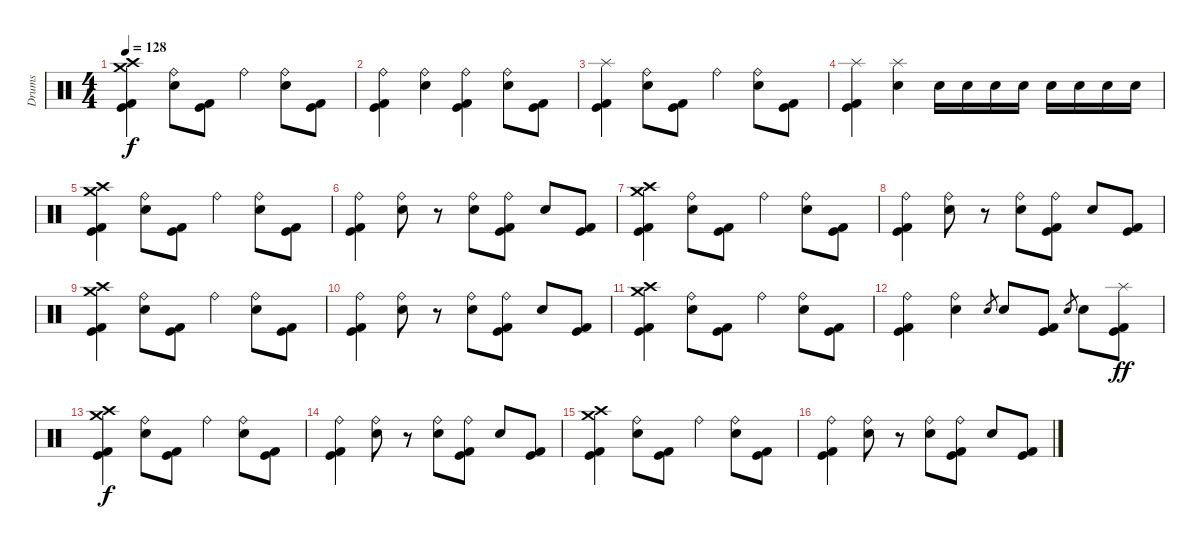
\track ("Drums" "Drums") {instrument percussion}
\staff {score}
\articulation defaults
\ts (4 4)
\tempo 128
\clef neutral
\ks c
("Crash medium (hit)" "Crash high (hit)" "Kick (hit) 2" "Kick (hit)").4{dy f} ("Ride (bell)" "Electric Snare (hit)").8 ("Kick (hit) 2" "Kick (hit)").8 "Ride (bell)".4 ("Ride (bell)" "Electric Snare (hit)").8 ("Kick (hit) 2" "Kick (hit)").8 |
("Ride (bell)" "Kick (hit) 2" "Kick (hit)").4 ("Ride (bell)" "Electric Snare (hit)").4 ("Ride (bell)" "Kick (hit) 2" "Kick (hit)").4 ("Ride (bell)" "Electric Snare (hit)").8 ("Kick (hit) 2" "Kick (hit)").8 |
("Splash (hit)" "Kick (hit) 2" "Kick (hit)").4 ("Ride (bell)" "Electric Snare (hit)").8 ("Kick (hit) 2" "Kick (hit)").8 "Ride (bell)".4 ("Ride (bell)" "Electric Snare (hit)").8 ("Kick (hit) 2" "Kick (hit)").8 |
("Splash (hit)" "Kick (hit) 2" "Kick (hit)").4 ("Splash (hit)" "Electric Snare (hit)").4 "Electric Snare (hit)".16 "Electric Snare (hit)".16 "Electric Snare (hit)".16 "Electric Snare (hit)".16 "Electric Snare (hit)".16 "Electric Snare (hit)".16 "Electric Snare (hit)".16 "Electric Snare (hit)".16 |
("Crash medium (hit)" "Crash high (hit)" "Kick (hit) 2" "Kick (hit)").4 ("Ride (bell)" "Electric Snare (hit)").8 ("Kick (hit) 2" "Kick (hit)").8 "Ride (bell)".4 ("Ride (bell)" "Electric Snare (hit)").8 ("Kick (hit) 2" "Kick (hit)").8 |
("Ride (bell)" "Kick (hit) 2" "Kick (hit)").4 ("Ride (bell)" "Electric Snare (hit)").8 r.8 ("Ride (bell)" "Electric Snare (hit)").8 ("Ride (bell)" "Kick (hit) 2" "Kick (hit)").8 "Electric Snare (hit)".8 ("Kick (hit) 2" "Kick (hit)").8 |
("Crash medium (hit)" "Crash high (hit)" "Kick (hit) 2" "Kick (hit)").4 ("Ride (bell)" "Electric Snare (hit)").8 ("Kick (hit) 2" "Kick (hit)").8 "Ride (bell)".4 ("Ride (bell)" "Electric Snare (hit)").8 ("Kick (hit) 2" "Kick (hit)").8 |
("Ride (bell)" "Kick (hit) 2" "Kick (hit)").4 ("Ride (bell)" "Electric Snare (hit)").8 r.8 ("Ride (bell)" "Electric Snare (hit)").8 ("Ride (bell)" "Kick (hit) 2" "Kick (hit)").8 "Electric Snare (hit)".8 ("Kick (hit) 2" "Kick (hit)").8 |
("Crash medium (hit)" "Crash high (hit)" "Kick (hit) 2" "Kick (hit)").4 ("Ride (bell)" "Electric Snare (hit)").8 ("Kick (hit) 2" "Kick (hit)").8 "Ride (bell)".4 ("Ride (bell)" "Electric Snare (hit)").8 ("Kick (hit) 2" "Kick (hit)").8 |
("Ride (bell)" "Kick (hit) 2" "Kick (hit)").4 ("Ride (bell)" "Electric Snare (hit)").8 r.8 ("Ride (bell)" "Electric Snare (hit)").8 ("Ride (bell)" "Kick (hit) 2" "Kick (hit)").8 "Electric Snare (hit)".8 ("Kick (hit) 2" "Kick (hit)").8 |
("Crash medium (hit)" "Crash high (hit)" "Kick (hit) 2" "Kick (hit)").4 ("Ride (bell)" "Electric Snare (hit)").8 ("Kick (hit) 2" "Kick (hit)").8 "Ride (bell)".4 ("Ride (bell)" "Electric Snare (hit)").8 ("Kick (hit)" "Kick (hit) 2").8 |
("Ride (bell)" "Kick (hit) 2" "Kick (hit)").4 ("Ride (bell)" "Electric Snare (hit)").4 "Electric Snare (hit)".8{gr} "Electric Snare (hit)".8 ("Kick (hit) 2" "Kick (hit)").8 "Electric Snare (hit)".8{gr} "Electric Snare (hit)".8 ("Splash (hit)" "Kick (hit) 2" "Kick (hit)").8{dy ff} |
("Crash medium (hit)" "Crash high (hit)" "Kick (hit) 2" "Kick (hit)").4{dy f} ("Ride (bell)" "Electric Snare (hit)").8 ("Kick (hit) 2" "Kick (hit)").8 "Ride (bell)".4 ("Ride (bell)" "Electric Snare (hit)").8 ("Kick (hit) 2" "Kick (hit)").8 |
("Ride (bell)" "Kick (hit) 2" "Kick (hit)").4 ("Ride (bell)" "Electric Snare (hit)").8 r.8 ("Ride (bell)" "Electric Snare (hit)").8 ("Ride (bell)" "Kick (hit) 2" "Kick (hit)").8 "Electric Snare (hit)".8 ("Kick (hit) 2" "Kick (hit)").8 |
("Crash medium (hit)" "Crash high (hit)" "Kick (hit) 2" "Kick (hit)").4 ("Ride (bell)" "Electric Snare (hit)").8 ("Kick (hit) 2" "Kick (hit)").8 "Ride (bell)".4 ("Ride (bell)" "Electric Snare (hit)").8 ("Kick (hit) 2" "Kick (hit)").8 |
("Ride (bell)" "Kick (hit) 2" "Kick (hit)").4 ("Ride (bell)" "Electric Snare (hit)").8 r.8 ("Ride (bell)" "Electric Snare (hit)").8 ("Ride (bell)" "Kick (hit) 2" "Kick (hit)").8 "Electric Snare (hit)".8 ("Kick (hit) 2" "Kick (hit)").8
